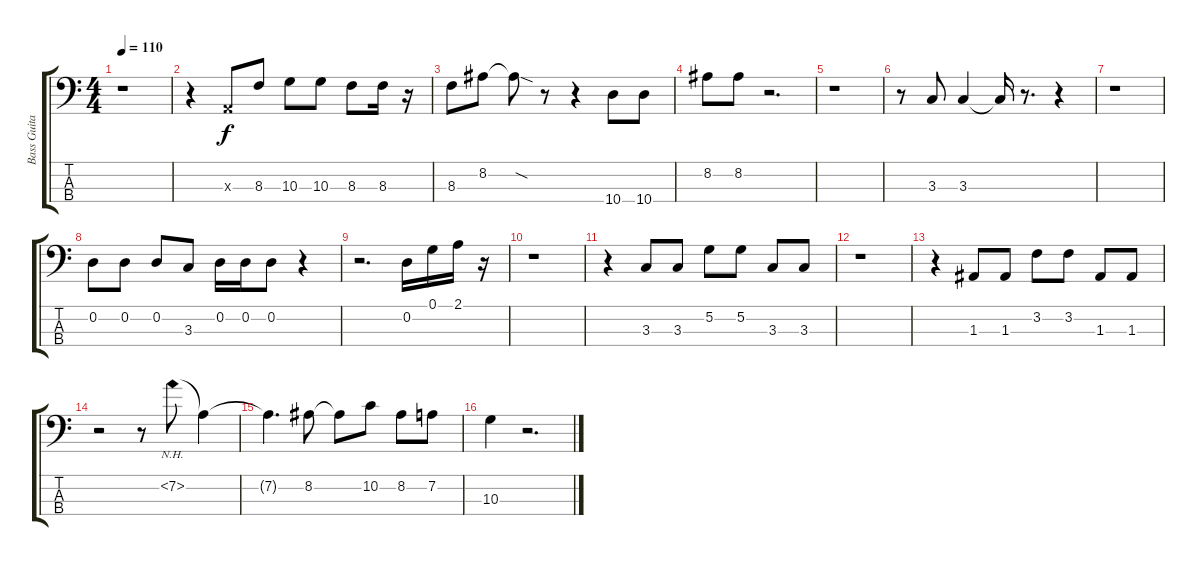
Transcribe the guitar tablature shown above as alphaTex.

\track ("Bass Guitar" "Bass Guita") {instrument electricbassfinger}
\staff {score tabs}
\tuning (G2 D2 A1 E1) {hide}
\ts (4 4)
\tempo 110
\clef f4
\ks c
r.1{dy f} |
r.4 0.3{x}.8 8.3.8 10.3.8 10.3.8 8.3.8 8.3.16 r.16 |
8.3.8 8.2.8 8.2{sod t}.8 r.8 r.4 10.4.8 10.4.8 |
8.2.8 8.2.8 r.2{d} |
r.1 |
r.8 3.3.8 3.3.4 3.3{t}.16 r.8{d} r.4 |
r.1 |
0.2.8 0.2.8 0.2.8 3.3.8 0.2.16 0.2.16 0.2.8 r.4 |
r.2{d} 0.2.16 0.1.16 2.1.16 r.16 |
r.1 |
r.4 3.3.8 3.3.8 5.2.8 5.2.8 3.3.8 3.3.8 |
r.1 |
r.4 1.3.8 1.3.8 3.2.8 3.2.8 1.3.8 1.3.8 |
r.2 r.8 7.2{nh}.8 7.2{t}.4 |
7.2{t}.4{d} 8.2.8 8.2{t}.8 10.2.8 8.2.8 7.2.8 |
10.3.4 r.2{d}
